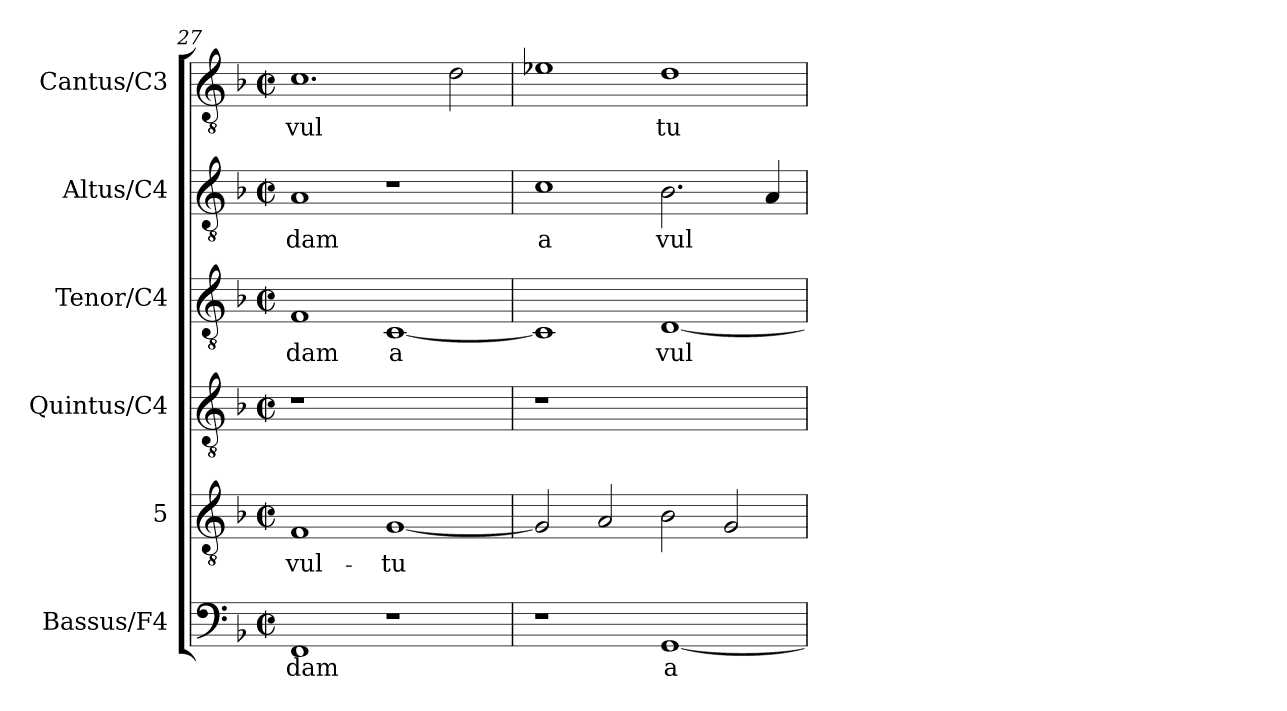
**kern	**text	**kern	**text	**kern	**kern	**text	**kern	**text	**kern	**text
*part6	*part6	*part5	*part5	*part4	*part3	*part3	*part2	*part2	*part1	*part1
*staff6	*staff6	*staff5	*staff5	*staff4	*staff3	*staff3	*staff2	*staff2	*staff1	*staff1
*I"Bassus/F4	*	*I"5	*	*I"Quintus/C4	*I"Tenor/C4	*	*I"Altus/C4	*	*I"Cantus/C3	*
*I'B	*	*	*	*	*I'T	*	*I'A	*	*I'C	*
*clefF4	*	*clefGv2	*	*clefGv2	*clefGv2	*	*clefGv2	*	*clefGv2	*
*k[b-]	*	*k[b-]	*	*k[b-]	*k[b-]	*	*k[b-]	*	*k[b-]	*
*F:	*	*F:	*	*F:	*F:	*	*F:	*	*F:	*
*M2/2	*	*M2/2	*	*M2/2	*M2/2	*	*M2/2	*	*M2/2	*
*met(c|)	*	*met(c|)	*	*met(c|)	*met(c|)	*	*met(c|)	*	*met(c|)	*
=27	=27	=27	=27	=27	=27	=27	=27	=27	=27	=27
!	!LO:LY:b:cj	!	!LO:LY:b:cj	!	!	!LO:LY:b:cj	!	!LO:LY:b:cj	!	!LO:LY:b:cj
1FF	-dam	1F	vul-	1r	1F	-dam	1A	dam	1.c	vul-
!	!	!	!LO:LY:b:cj	!	!	!LO:LY:b:cj	!	!	!	!
1r	.	[<1G	-tu	1ryy	[<1C	a	1r	.	.	.
!	!	!	!	!	!	!	!	!	!	!LO:LY:b:cj
.	.	.	.	.	.	.	.	.	2d\	--
=28	=28	=28	=28	=28	=28	=28	=28	=28	=28	=28
!	!	!	!LO:LY:b:cj	!	!	!LO:LY:b:cj	!	!LO:LY:b:cj	!	!LO:LY:b:cj
1r	.	2G/]	.	1r	1C]	.	1c	a	1e-X	--
!	!	!	!LO:LY:b:cj	!	!	!	!	!	!	!
.	.	2A/	.	.	.	.	.	.	.	.
!	!LO:LY:b:cj	!	!LO:LY:b:cj	!	!	!LO:LY:b:cj	!	!LO:LY:b:cj	!	!LO:LY:b:cj
[<1GG	a	2B-\	.	1ryy	[<1D	vul-	2.B-\	vul-	1d	-tu
!	!	!	!LO:LY:b:cj	!	!	!	!	!	!	!
.	.	2G/	.	.	.	.	.	.	.	.
!	!	!	!	!	!	!	!	!LO:LY:b:cj	!	!
.	.	.	.	.	.	.	4A/	--	.	.
=	=	=	=	=	=	=	=	=	=	=
*-	*-	*-	*-	*-	*-	*-	*-	*-	*-	*-
